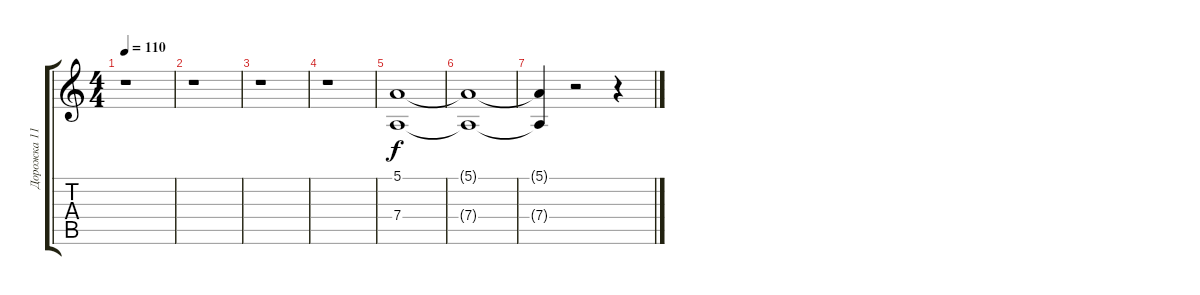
\track ("Дорожка 11" "Дорожка 11") {instrument stringensemble1}
\staff {score tabs}
\tuning (E4 B3 G3 D3 A2 E2) {hide}
\ts (4 4)
\tempo 110
\clef g2
\ks c
r.1{dy fff} |
r.1 |
r.1 |
r.1 |
(5.1 7.4).1{dy f} |
(5.1{t} 7.4{t}).1 |
(5.1{t} 7.4{t}).4 r.2 r.4
